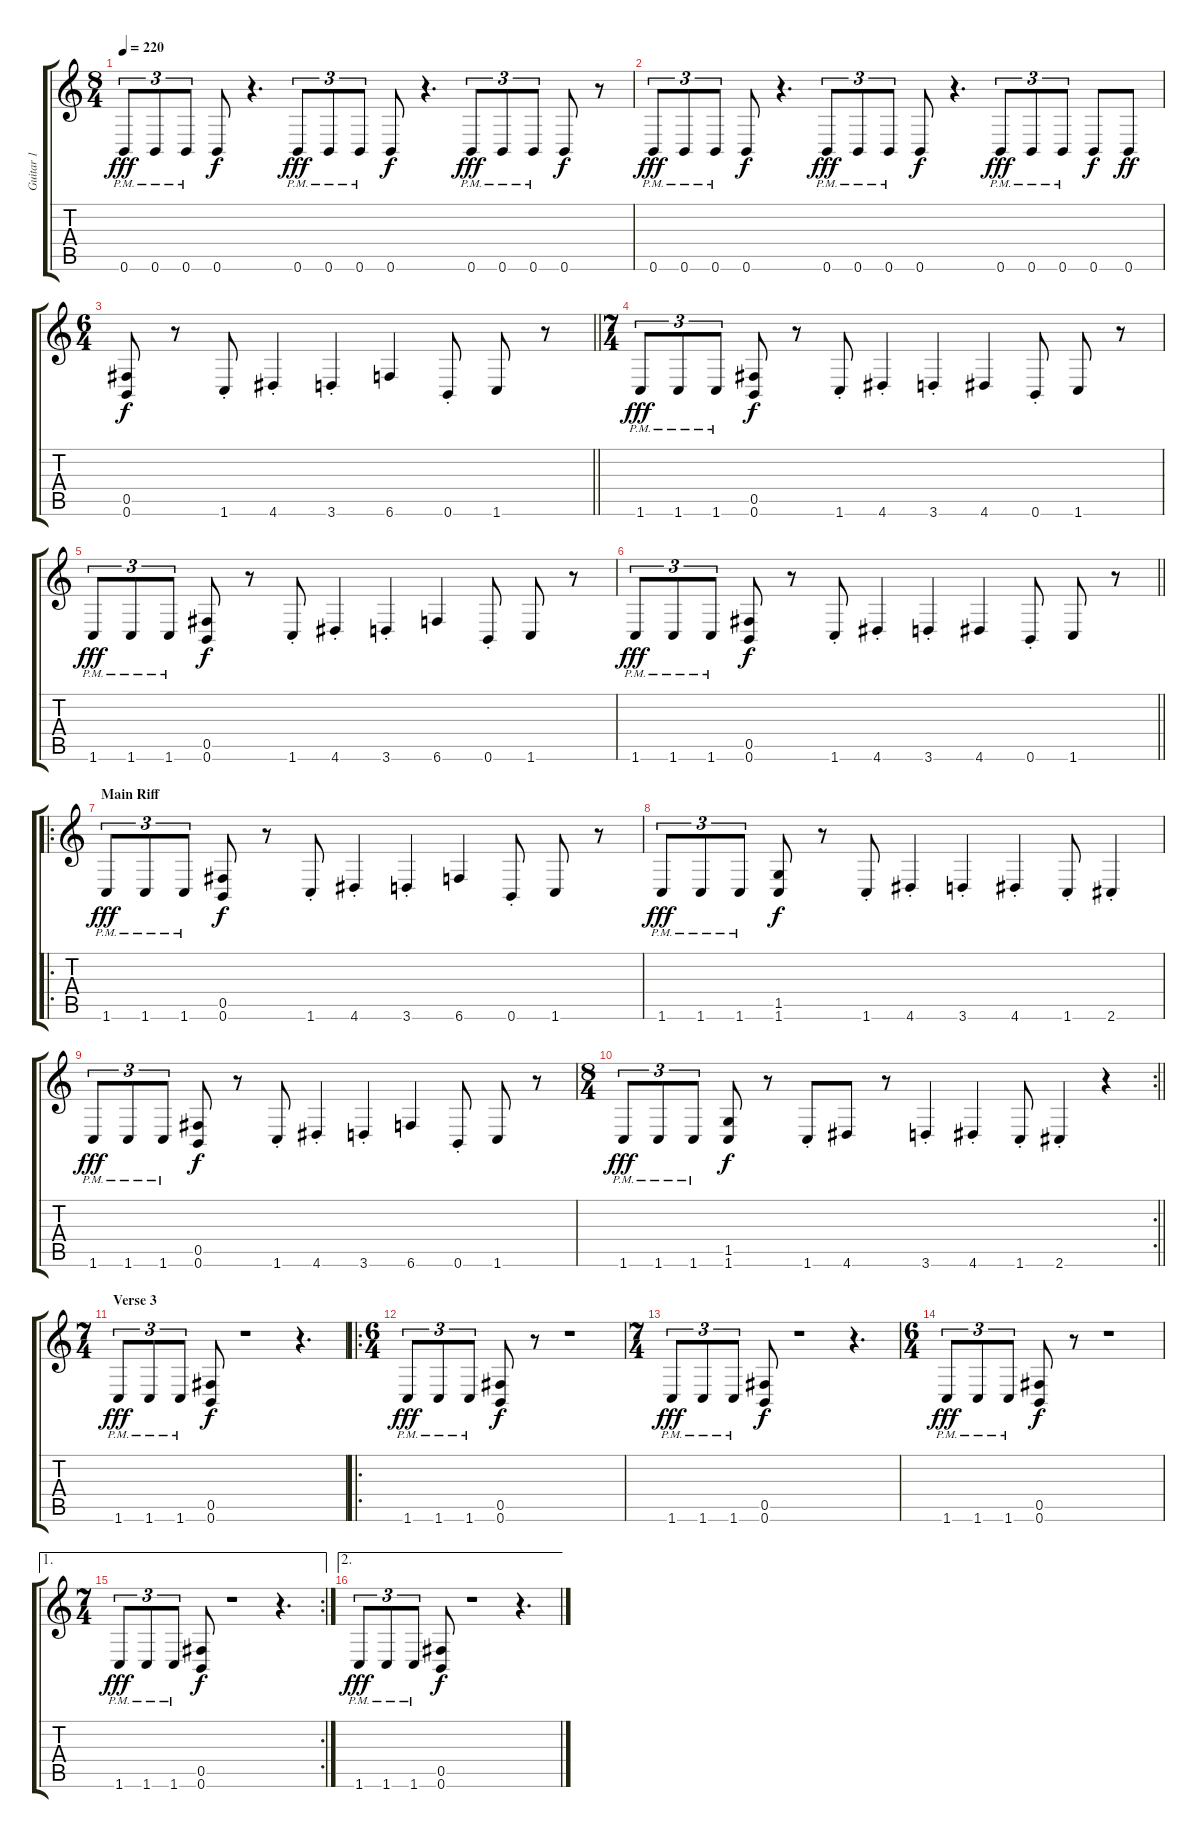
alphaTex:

\track ("Guitar 1" "Guitar 1") {instrument distortionguitar}
\staff {score tabs}
\tuning (Db4 Ab3 E3 B2 Gb2 B1) {hide}
\ts (8 4)
\tempo 220
\clef g2
\ks c
0.6{pm}.8{tu (3 2) dy fff} 0.6{pm}.8{tu (3 2)} 0.6{pm}.8{tu (3 2)} 0.6.8{dy f} r.4{d} 0.6{pm}.8{tu (3 2) dy fff} 0.6{pm}.8{tu (3 2)} 0.6{pm}.8{tu (3 2)} 0.6.8{dy f} r.4{d} 0.6{pm}.8{tu (3 2) dy fff} 0.6{pm}.8{tu (3 2)} 0.6{pm}.8{tu (3 2)} 0.6.8{dy f} r.8 |
0.6{pm}.8{tu (3 2) dy fff} 0.6{pm}.8{tu (3 2)} 0.6{pm}.8{tu (3 2)} 0.6.8{dy f} r.4{d} 0.6{pm}.8{tu (3 2) dy fff} 0.6{pm}.8{tu (3 2)} 0.6{pm}.8{tu (3 2)} 0.6.8{dy f} r.4{d} 0.6{pm}.8{tu (3 2) dy fff} 0.6{pm}.8{tu (3 2)} 0.6{pm}.8{tu (3 2)} 0.6.8{dy f} 0.6.8{dy ff} |
\ts (6 4)
\barLineRight lightlight
(0.5 0.6).8{dy f balance 14} r.8 1.6{st}.8 4.6{st}.4 3.6{st}.4 6.6.4 0.6{st}.8 1.6.8 r.8 |
\ts (7 4)
1.6{pm}.8{tu (3 2) dy fff balance 2} 1.6{pm}.8{tu (3 2)} 1.6{pm}.8{tu (3 2)} (0.5 0.6).8{dy f} r.8 1.6{st}.8 4.6{st}.4 3.6{st}.4 4.6.4 0.6{st}.8 1.6.8 r.8 |
1.6{pm}.8{tu (3 2) dy fff balance 14} 1.6{pm}.8{tu (3 2)} 1.6{pm}.8{tu (3 2)} (0.5 0.6).8{dy f} r.8 1.6{st}.8 4.6{st}.4 3.6{st}.4 6.6.4 0.6{st}.8 1.6.8 r.8 |
\barLineRight lightlight
1.6{pm}.8{tu (3 2) dy fff balance 2} 1.6{pm}.8{tu (3 2)} 1.6{pm}.8{tu (3 2)} (0.5 0.6).8{dy f} r.8 1.6{st}.8 4.6{st}.4 3.6{st}.4 4.6.4 0.6{st}.8 1.6.8 r.8 |
\ro
\section ("" "Main Riff")
1.6{pm}.8{tu (3 2) dy fff} 1.6{pm}.8{tu (3 2)} 1.6{pm}.8{tu (3 2)} (0.5 0.6).8{dy f} r.8 1.6{st}.8 4.6{st}.4 3.6{st}.4 6.6.4 0.6{st}.8 1.6.8 r.8 |
1.6{pm}.8{tu (3 2) dy fff} 1.6{pm}.8{tu (3 2)} 1.6{pm}.8{tu (3 2)} (1.5 1.6).8{dy f} r.8 1.6{st}.8 4.6{st}.4 3.6{st}.4 4.6{st}.4 1.6{st}.8 2.6{st}.4 |
1.6{pm}.8{tu (3 2) dy fff} 1.6{pm}.8{tu (3 2)} 1.6{pm}.8{tu (3 2)} (0.5 0.6).8{dy f} r.8 1.6{st}.8 4.6{st}.4 3.6{st}.4 6.6.4 0.6{st}.8 1.6.8 r.8 |
\rc 2
\ts (8 4)
\barLineRight lightlight
1.6{pm}.8{tu (3 2) dy fff} 1.6{pm}.8{tu (3 2)} 1.6{pm}.8{tu (3 2)} (1.5 1.6).8{dy f} r.8 1.6{st}.8 4.6.8 r.8 3.6{st}.4 4.6{st}.4 1.6{st}.8 2.6{st}.4 r.4 |
\ts (7 4)
\section ("" "Verse 3")
1.6{pm}.8{tu (3 2) dy fff} 1.6{pm}.8{tu (3 2)} 1.6{pm}.8{tu (3 2)} (0.5 0.6).8{dy f} r.1 r.4{d} |
\ro
\ts (6 4)
1.6{pm}.8{tu (3 2) dy fff} 1.6{pm}.8{tu (3 2)} 1.6{pm}.8{tu (3 2)} (0.5 0.6).8{dy f} r.8 r.1 |
\ts (7 4)
1.6{pm}.8{tu (3 2) dy fff} 1.6{pm}.8{tu (3 2)} 1.6{pm}.8{tu (3 2)} (0.5 0.6).8{dy f} r.1 r.4{d} |
\ts (6 4)
1.6{pm}.8{tu (3 2) dy fff} 1.6{pm}.8{tu (3 2)} 1.6{pm}.8{tu (3 2)} (0.5 0.6).8{dy f} r.8 r.1 |
\ae 1
\rc 2
\ts (7 4)
1.6{pm}.8{tu (3 2) dy fff} 1.6{pm}.8{tu (3 2)} 1.6{pm}.8{tu (3 2)} (0.5 0.6).8{dy f} r.1 r.4{d} |
\ae 2
1.6{pm}.8{tu (3 2) dy fff} 1.6{pm}.8{tu (3 2)} 1.6{pm}.8{tu (3 2)} (0.5 0.6).8{dy f} r.1 r.4{d}
